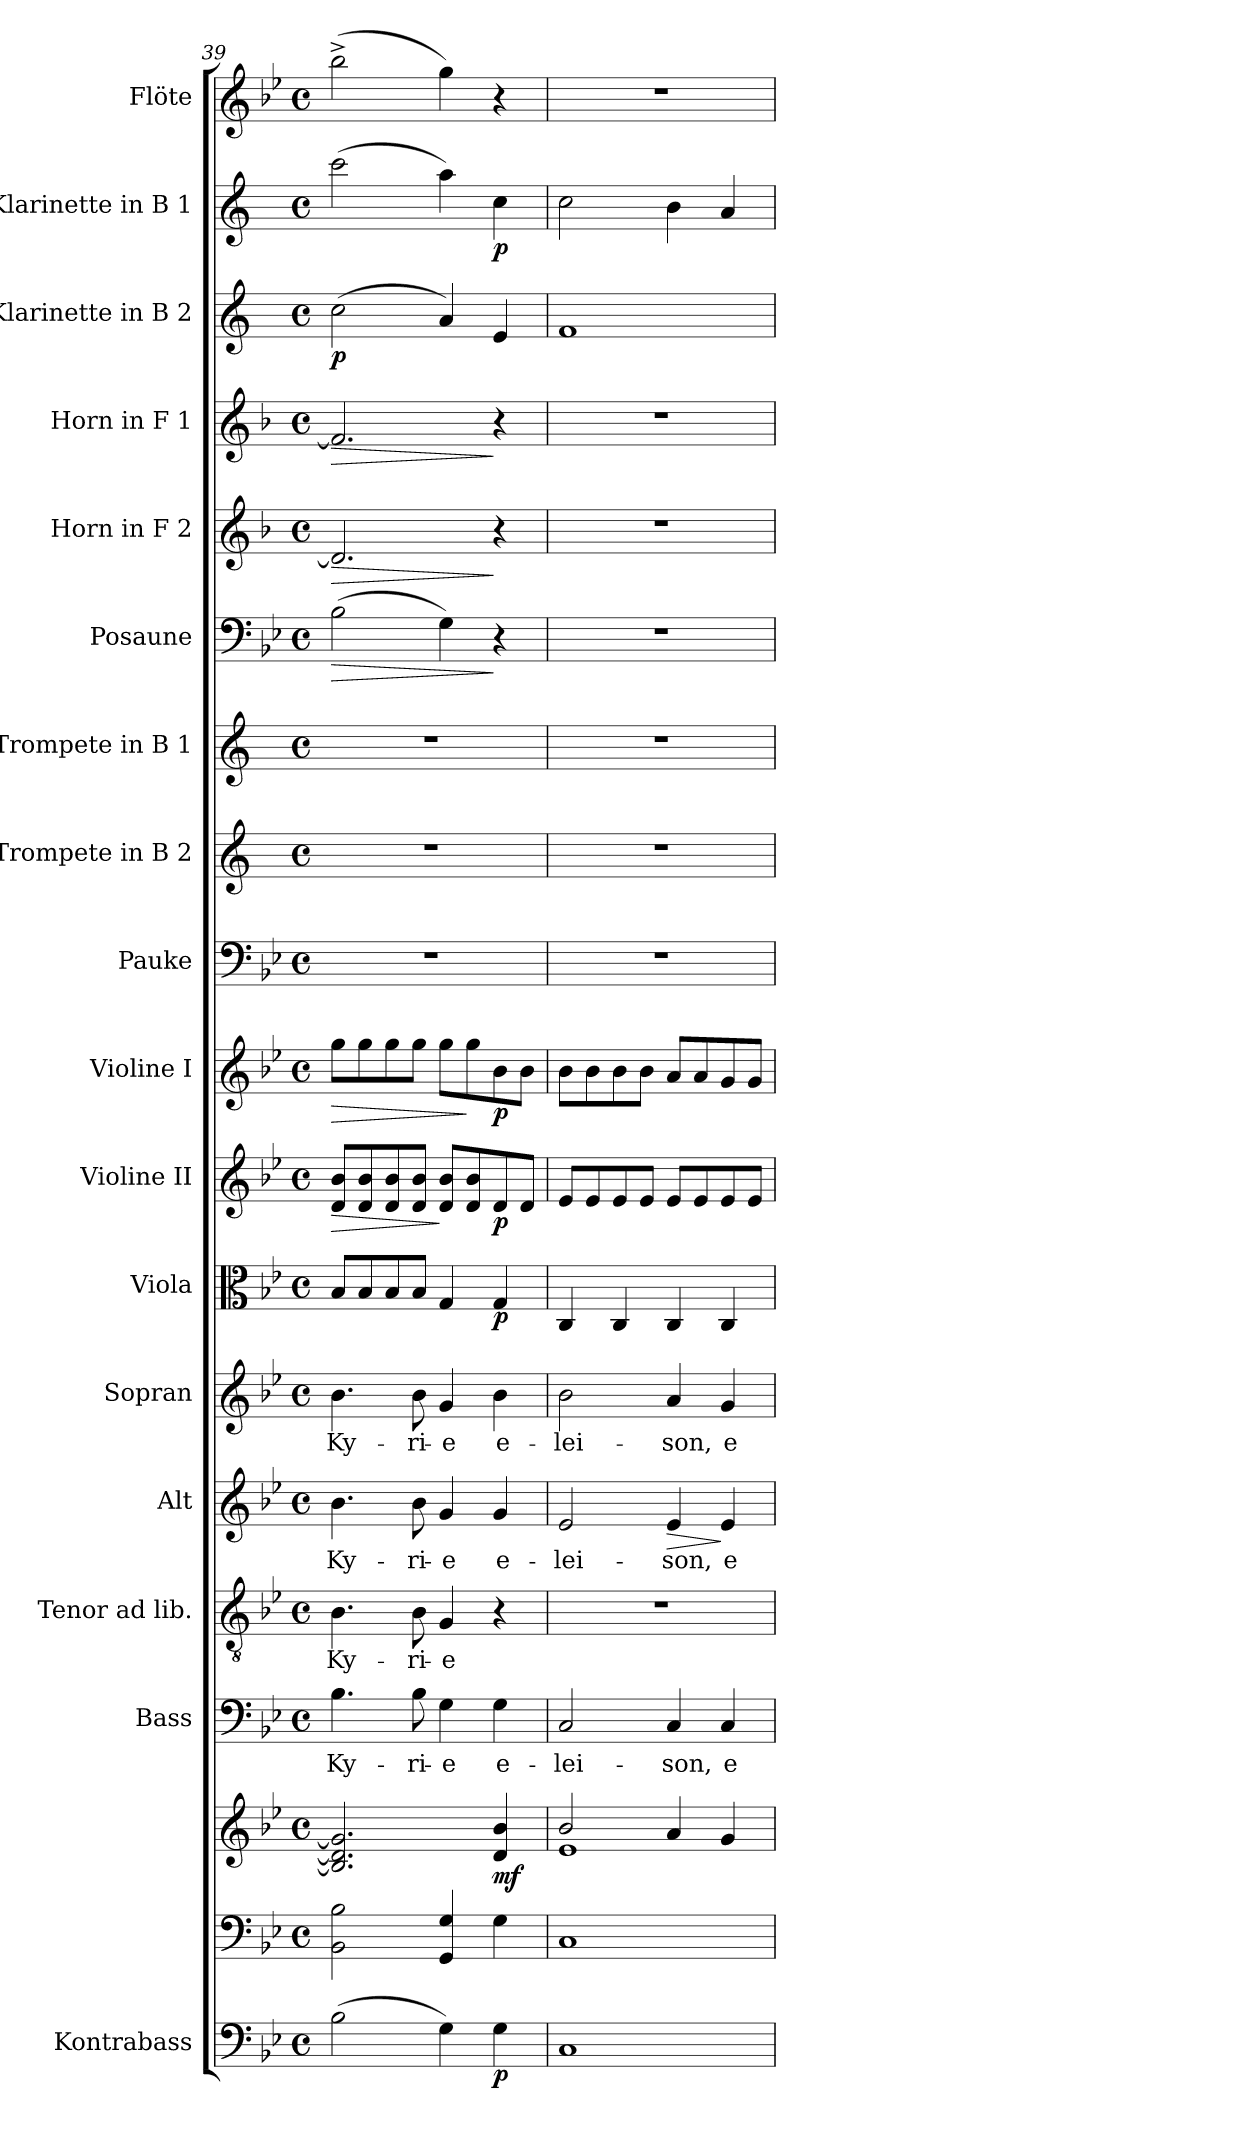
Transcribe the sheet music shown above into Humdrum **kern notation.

**kern	**dynam	**kern	**kern	**dynam	**kern	**text	**kern	**text	**kern	**text	**dynam	**kern	**text	**kern	**dynam	**kern	**dynam	**kern	**dynam	**kern	**kern	**kern	**kern	**dynam	**kern	**dynam	**kern	**dynam	**kern	**dynam	**kern	**dynam	**kern
*part18	*part18	*part17	*part17	*part17	*part16	*part16	*part15	*part15	*part14	*part14	*part14	*part13	*part13	*part12	*part12	*part11	*part11	*part10	*part10	*part9	*part8	*part7	*part6	*part6	*part5	*part5	*part4	*part4	*part3	*part3	*part2	*part2	*part1
*staff19	*staff19	*staff18	*staff17	*staff17/18	*staff16	*staff16	*staff15	*staff15	*staff14	*staff14	*staff14	*staff13	*staff13	*staff12	*staff12	*staff11	*staff11	*staff10	*staff10	*staff9	*staff8	*staff7	*staff6	*staff6	*staff5	*staff5	*staff4	*staff4	*staff3	*staff3	*staff2	*staff2	*staff1
*I"Kontrabass	*	*	*	*	*I"Bass	*	*I"Tenor ad lib.	*	*I"Alt	*	*	*I"Sopran	*	*I"Viola	*	*I"Violine II	*	*I"Violine I	*	*I"Pauke	*I"Trompete in B 2	*I"Trompete in B 1	*I"Posaune	*	*I"Horn in F 2	*	*I"Horn in F 1	*	*I"Klarinette in B 2	*	*I"Klarinette in B 1	*	*I"Flöte
*I'Kb.	*	*	*	*	*I'B	*	*I'T	*	*I'A	*	*	*I'S	*	*I'Vla.	*	*I'Vl. II	*	*I'Vl. I	*	*I'Pk.	*	*	*I'Pos.	*	*I'Hrn. 2	*	*I'Hrn. 1	*	*	*	*	*	*I'Fl.
*clefF4	*	*clefF4	*clefG2	*	*clefF4	*	*clefGv2	*	*clefG2	*	*	*clefG2	*	*clefC3	*	*clefG2	*	*clefG2	*	*clefF4	*clefG2	*clefG2	*clefF4	*	*clefG2	*	*clefG2	*	*clefG2	*	*clefG2	*	*clefG2
*ITrd7c12	*	*	*	*	*	*	*	*	*	*	*	*	*	*	*	*	*	*	*	*	*ITrd1c2	*ITrd1c2	*	*	*ITrd4c7	*	*ITrd4c7	*	*ITrd1c2	*	*ITrd1c2	*	*
*k[b-e-]	*	*k[b-e-]	*k[b-e-]	*	*k[b-e-]	*	*k[b-e-]	*	*k[b-e-]	*	*	*k[b-e-]	*	*k[b-e-]	*	*k[b-e-]	*	*k[b-e-]	*	*k[b-e-]	*k[b-e-]	*k[b-e-]	*k[b-e-]	*	*k[b-e-]	*	*k[b-e-]	*	*k[b-e-]	*	*k[b-e-]	*	*k[b-e-]
*B-:	*	*B-:	*B-:	*	*B-:	*	*B-:	*	*B-:	*	*	*B-:	*	*B-:	*	*B-:	*	*B-:	*	*B-:	*B-:	*B-:	*B-:	*	*B-:	*	*B-:	*	*B-:	*	*B-:	*	*B-:
*M4/4	*	*M4/4	*M4/4	*	*M4/4	*	*M4/4	*	*M4/4	*	*	*M4/4	*	*M4/4	*	*M4/4	*	*M4/4	*	*M4/4	*M4/4	*M4/4	*M4/4	*	*M4/4	*	*M4/4	*	*M4/4	*	*M4/4	*	*M4/4
*met(c)	*	*met(c)	*met(c)	*	*met(c)	*	*met(c)	*	*met(c)	*	*	*met(c)	*	*met(c)	*	*met(c)	*	*met(c)	*	*met(c)	*met(c)	*met(c)	*met(c)	*	*met(c)	*	*met(c)	*	*met(c)	*	*met(c)	*	*met(c)
=39	=39	=39	=39	=39	=39	=39	=39	=39	=39	=39	=39	=39	=39	=39	=39	=39	=39	=39	=39	=39	=39	=39	=39	=39	=39	=39	=39	=39	=39	=39	=39	=39	=39
!	!	!	!	!	!	!LO:LY:b	!	!LO:LY:b	!	!LO:LY:b	!	!	!LO:LY:b	!	!	!	!LO:HP:b	!	!LO:HP:b	!	!	!	!	!LO:HP:b	!	!LO:HP:b	!	!LO:HP:b	!	!LO:DY:b	!	!	!
(>2BB-\	.	2BB-\ 2B-\	2.B-/] 2.d/] 2.g/]	.	4.B-\	Ky-	4.B-\	Ky-	4.b-\	Ky-	.	4.b-\	Ky-	8B-/L	.	8d/ 8b-/L	>	8gg\L	>	1r	1r	1r	(>2B-\	>	2.G/]	>	2.B-/]	>	(>2b-\	p	(>2bb-\	.	(>2bb-^>\
.	.	.	.	.	.	.	.	.	.	.	.	.	.	8B-/	.	8d/ 8b-/	.	8gg\	.	.	.	.	.	.	.	.	.	.	.	.	.	.	.
.	.	.	.	.	.	.	.	.	.	.	.	.	.	8B-/	.	8d/ 8b-/	.	8gg\	.	.	.	.	.	.	.	.	.	.	.	.	.	.	.
!	!	!	!	!	!	!LO:LY:b	!	!LO:LY:b	!	!LO:LY:b	!	!	!LO:LY:b	!	!	!	!	!	!	!	!	!	!	!	!	!	!	!	!	!	!	!	!
.	.	.	.	.	8B-\	-ri-	8B-\	-ri-	8b-\	-ri-	.	8b-\	-ri-	8B-/J	.	8d/ 8b-/J	.	8gg\J	.	.	.	.	.	.	.	.	.	.	.	.	.	.	.
!	!	!	!	!	!	!LO:LY:b	!	!LO:LY:b	!	!LO:LY:b	!	!	!LO:LY:b	!	!	!	!	!	!	!	!	!	!	!	!	!	!	!	!	!	!	!	!
4GG\)	.	4GG/ 4G/	.	.	4G\	-e	4G/	-e	4g/	-e	.	4g/	-e	4G/	.	8d/ 8b-/L	]	8gg\L	.	.	.	.	4G\)	.	.	.	.	.	4g/)	.	4gg\)	.	4gg\)
.	.	.	.	.	.	.	.	.	.	.	.	.	.	.	.	8d/ 8b-/	.	8gg\	]	.	.	.	.	.	.	.	.	.	.	.	.	.	.
!	!LO:DY:b	!	!	!LO:DY:b	!	!LO:LY:b	!	!	!	!LO:LY:b	!	!	!LO:LY:b	!	!LO:DY:b	!	!LO:DY:b	!	!LO:DY:b	!	!	!	!	!	!	!	!	!	!	!	!	!LO:DY:b	!
4GG\	p	4G\	4d/ 4b-/	mf	4G\	e-	4r	.	4g/	e-	.	4b-\	e-	4G/	p	8d/	p	8b-\	p	.	.	.	4r	]	4r	]	4r	]	4d/	.	4b-\	p	4r
.	.	.	.	.	.	.	.	.	.	.	.	.	.	.	.	8d/J	.	8b-\J	.	.	.	.	.	.	.	.	.	.	.	.	.	.	.
=40	=40	=40	=40	=40	=40	=40	=40	=40	=40	=40	=40	=40	=40	=40	=40	=40	=40	=40	=40	=40	=40	=40	=40	=40	=40	=40	=40	=40	=40	=40	=40	=40	=40
*	*	*	*^	*	*	*	*	*	*	*	*	*	*	*	*	*	*	*	*	*	*	*	*	*	*	*	*	*	*	*	*	*	*
!	!	!	!	!	!	!	!LO:LY:b	!	!	!	!LO:LY:b	!	!	!LO:LY:b	!	!	!	!	!	!	!	!	!	!	!	!	!	!	!	!	!	!	!	!
1CC	.	1C	2b-/	1e-	.	2C/	-lei-	1r	.	2e-/	-lei-	.	2b-\	-lei-	4C/	.	8e-/L	.	8b-\L	.	1r	1r	1r	1r	.	1r	.	1r	.	1e-	.	2b-\	.	1r
.	.	.	.	.	.	.	.	.	.	.	.	.	.	.	.	.	8e-/	.	8b-\	.	.	.	.	.	.	.	.	.	.	.	.	.	.	.
.	.	.	.	.	.	.	.	.	.	.	.	.	.	.	4C/	.	8e-/	.	8b-\	.	.	.	.	.	.	.	.	.	.	.	.	.	.	.
.	.	.	.	.	.	.	.	.	.	.	.	.	.	.	.	.	8e-/J	.	8b-\J	.	.	.	.	.	.	.	.	.	.	.	.	.	.	.
!	!	!	!	!	!	!	!LO:LY:b	!	!	!	!LO:LY:b	!LO:HP:b	!	!LO:LY:b	!	!	!	!	!	!	!	!	!	!	!	!	!	!	!	!	!	!	!	!
.	.	.	4a/	.	.	4C/	-son,	.	.	4e-/	-son,	>	4a/	-son,	4C/	.	8e-/L	.	8a/L	.	.	.	.	.	.	.	.	.	.	.	.	4a\	.	.
.	.	.	.	.	.	.	.	.	.	.	.	.	.	.	.	.	8e-/	.	8a/	.	.	.	.	.	.	.	.	.	.	.	.	.	.	.
!	!	!	!	!	!	!	!LO:LY:b	!	!	!	!LO:LY:b	!	!	!LO:LY:b	!	!	!	!	!	!	!	!	!	!	!	!	!	!	!	!	!	!	!	!
.	.	.	4g/	.	.	4C/	e-	.	.	4e-/	e-	]	4g/	e-	4C/	.	8e-/	.	8g/	.	.	.	.	.	.	.	.	.	.	.	.	4g/	.	.
.	.	.	.	.	.	.	.	.	.	.	.	.	.	.	.	.	8e-/J	.	8g/J	.	.	.	.	.	.	.	.	.	.	.	.	.	.	.
*	*	*	*v	*v	*	*	*	*	*	*	*	*	*	*	*	*	*	*	*	*	*	*	*	*	*	*	*	*	*	*	*	*	*	*
=	=	=	=	=	=	=	=	=	=	=	=	=	=	=	=	=	=	=	=	=	=	=	=	=	=	=	=	=	=	=	=	=	=
*-	*-	*-	*-	*-	*-	*-	*-	*-	*-	*-	*-	*-	*-	*-	*-	*-	*-	*-	*-	*-	*-	*-	*-	*-	*-	*-	*-	*-	*-	*-	*-	*-	*-
